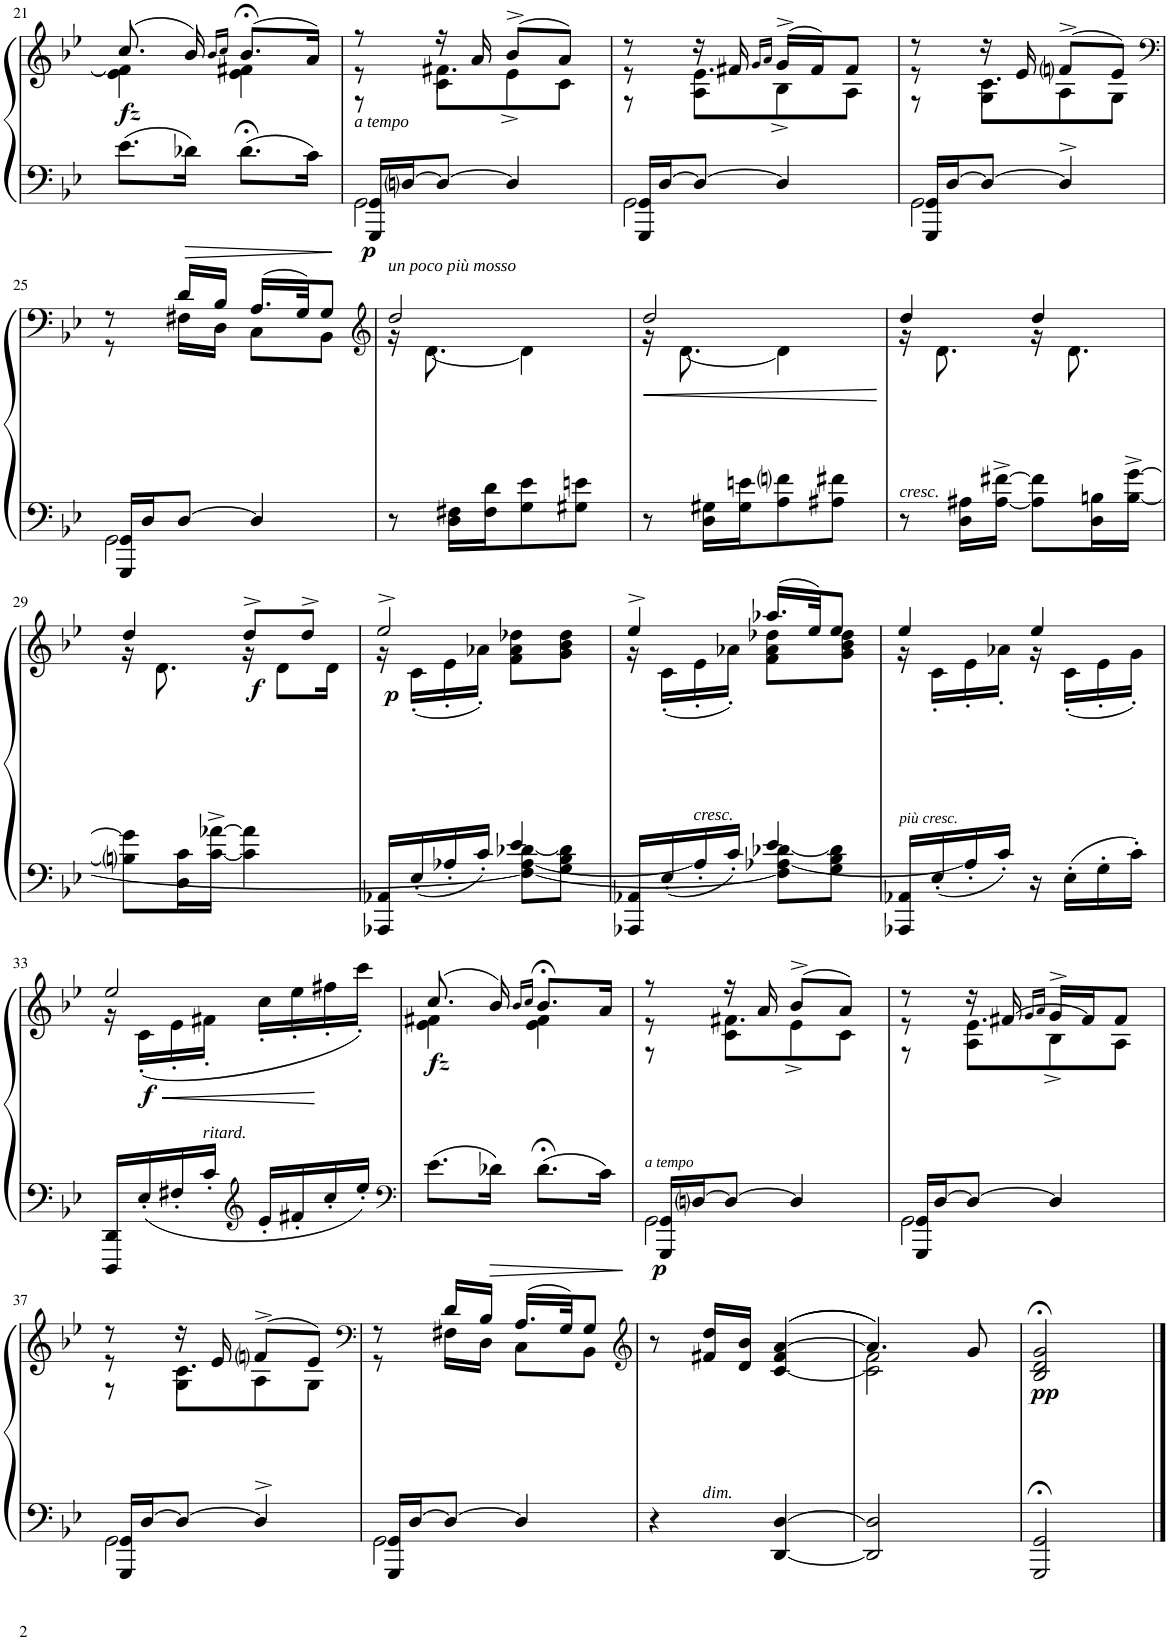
**kern	**kern	**dynam
*part1	*part1	*part1
*staff2	*staff1	*staff1/2
*I"Midi_1	*	*
!!LO:PB:g=z
*clefF4	*clefG2	*
*k[b-e-]	*k[b-e-]	*
*B-:	*B-:	*
*M2/4	*M2/4	*
=21	=21	=21
*^	*^	*
*	*	*	*^	*
!	!	!	!	!	!LO:DY:b
8.e-\L	2ryy	(8.cc/	4e-\ 4f#\]	2ryy	fz
!	!	!	!	!	!LO:HP:b=2
16d-X\Jk	.	16b-/)	.	.	>
.	.	16qb-/LL	.	.	.
.	.	16qcc/JJ	.	.	.
8.d-;<\L	.	(8.b-;</L	4e-\ 4f#X\	.	.
16c\Jk	.	16a/Jk)	.	.	.
=22	=22	=22	=22	=22	=22
!LO:TX:a:i:t=a tempo	!	!	!	!	!
!	!	!	!	!	!LO:DY:b=2
16GGG/ 16GG/LL	2GG\	8r	8r	8r	p
[16Dni/J	.	.	.	.	.
8D/J_	.	16r	8c\L	4.f#X\	.
.	.	16a/	.	.	.
4D/]	.	(8b-^/L	8e-^\	.	.
.	.	8a/J)	8c\J	.	.
=23	=23	=23	=23	=23	=23
16GGG/ 16GG/LL	2GG\	8r	8r	8r	.
[16D/J	.	.	.	.	.
8D/J_	.	16r	8A\L	4.e-\	.
.	.	16f#X/	.	.	.
.	.	16qg/LL	.	.	.
.	.	16qa/JJ	.	.	.
4D/]	.	(16g^/LL	8B-^\	.	.
.	.	16f#/J)	.	.	.
.	.	8f#/J	8A\J	.	.
=24	=24	=24	=24	=24	=24
16GGG/ 16GG/LL	2GG\	8r	8r	8r	.
[16D/J	.	.	.	.	.
8D/J_	.	16r	8G\L	4.c\	.
.	.	16e-/	.	.	.
4D^/]	.	(8fni^/L	8A\	.	.
.	.	8e-/J)	8G\J	.	.
*	*	*v	*v	*v	*
!!LO:LB:g=z
=25	=25	=25	=25
*	*	*clefF4	*
*	*	*^	*
16GGG/ 16GG/LL	2GG\	8r	8r	.
16D/J	.	.	.	.
[8D/J	.	16d/LL	16F#X\LL	.
.	.	16B-/JJ	16D\JJ	.
4D/]	.	(16.A/LL	8C\L	.
.	.	32G/JK)	.	.
.	.	8G/J	8BB-\J	.
=26	=26	=26	=26	=26
*	*	*clefG2	*	*
!	!	!LO:TX:a:i:t=un poco più mosso	!	!
8r	2ryy	2dd/	16r	.
.	.	.	[8.d\	.
16D\ 16F#X\LL	.	.	.	.
16F#\ 16d\J	.	.	.	.
8G\ 8e-\	.	.	4d\]	.
8G#X\ 8en\J	.	.	.	.
=27	=27	=27	=27	=27
!	!	!	!	!LO:HP:b
8r	2ryy	2dd/	16r	<
.	.	.	[8.d\	.
16D\ 16G#X\LL	.	.	.	.
16G#\ 16en\J	.	.	.	.
8A\ 8fni\	.	.	4d\]	.
8A#X\ 8f#X\J	.	.	.	.
*v	*v	*	*	*
*	*v	*v	*
.	.	]
=28	=28	=28
*^	*^	*
!	!	!LO:TX:b:i:t=cresc.	!	!
8r	2ryy	4dd/	16r	.
.	.	.	8.d\	.
16D\ 16A#X\LL	.	.	.	.
[16A#\^ [16f#X\^JJ	.	.	.	.
8A#\] 8f#\]L	.	4dd/	16r	.
.	.	.	8.d\	.
16D\ 16Bn\L	.	.	.	.
[16B\^ [16g\^JJ	.	.	.	.
!!LO:LB:g=z	!!
=29	=29	=29	=29	=29
8Bni\] 8g\]L	2ryy	4dd/	16r	.
.	.	.	8.d\	.
16D\ 16c\L	.	.	.	.
[16c\^ [16a-X\^JJ	.	.	.	.
!	!	!	!	!LO:DY:b
4c\] 4a-\]	.	8dd^/L	16r	f
.	.	.	8d\L	.
.	.	8dd^/J	.	.
.	.	.	16d\Jk	.
=30	=30	=30	=30	=30
!	!	!	!	!LO:DY:b
16AAA-X/ 16AA-X/LL	4ryy	2ee-^/	16r	p
16E-'/	.	.	(16c'\LL	.
16A-X'/	.	.	16e-'\	.
16c'/JJ	.	.	16a-X'\JJ)	.
4e-/	8F\_ [8A-\ [8d-X\L	.	8f\ 8a-\ 8dd-X\L	.
.	8G\ 8B-\ 8d-\]J	.	8g\ 8b-\ 8dd-\J	.
=31	=31	=31	=31	=31
16AAA-X/ 16AA-X/LL	4ryy	4ee-^/	16r	.
16E-'/	.	.	(16c'\LL	.
!	!	!	!LO:TX:b:i:t=cresc.	!
16A-'/]	.	.	16e-'\	.
16c'/JJ	.	.	16a-X'\JJ)	.
4e-/	8F\] [8A-X\ [8d-X\L	(16.aa-X/LL	8f\ 8a-\ 8dd-X\L	.
.	.	32ee-/JK)	.	.
.	8G\ 8B-\ 8d-\]J	8ee-/J	8g\ 8b-\ 8dd-\J	.
=32	=32	=32	=32	=32
!	!	!LO:TX:b:i:t=più cresc.	!	!
16AAA-X/ 16AA-X/LL	2ryy	4ee-/	16r	.
16E-'/	.	.	16c'\LL	.
16A-'/]	.	.	16e-'\	.
16c'/JJ	.	.	16a-X'\JJ	.
16r	.	4ee-/	16r	.
16E-'\LL	.	.	(16c'\LL	.
16G'\	.	.	16e-'\	.
16c'\JJ	.	.	16g'\JJ)	.
!!LO:LB:g=z
=33	=33	=33	=33	=33
*	*	*	*^	*
16DDD/ 16DD/LL	4ryy	2ee-/	16r	2ryy	.
!	!	!	!	!	!LO:HP:b
!	!	!	!	!	!LO:DY:n=1:b
16E-'/	.	.	(16c'\LL	.	< f
16F#X'/	.	.	16e-'\	.	.
!LO:TX:a:i:t=ritard.	!	!	!	!	!
16c'/JJ	.	.	16f#X'\JJ	.	.
*clefG2	*	*	*	*	*
16e-'/LL	4ryy	.	16cc'\LL	.	.
16f#X'/	.	.	16ee-'\	.	.
16cc'/	.	.	16ff#X'\	.	[
16ee-'/JJ	.	.	16ccc'\JJ)	.	.
=34	=34	=34	=34	=34	=34
*clefF4	*	*	*	*	*
!	!	!	!	!	!LO:DY:b
8.e-\L	2ryy	(8.cc/	4e-\ 4f#X\	2ryy	fz
16d-X\Jk	.	16b-/)	.	.	.
.	.	16qb-/LL	.	.	.
.	.	16qcc/JJ	.	.	.
8.d-;<\L	.	8.b-;</L	4e-\ 4f#\	.	.
16c\Jk	.	16a/Jk	.	.	.
*v	*v	*	*	*	*
*	*v	*v	*v	*
.	.	[
=35	=35	=35
*^	*^	*
*	*	*	*^	*
!	!	!LO:TX:b:i:t=a tempo	!	!	!
!	!	!	!	!	!LO:DY:b=2
16GGG/ 16GG/LL	2GG\	8r	8r	8r	p
[16Dni/J	.	.	.	.	.
8D/J_	.	16r	8c\L	4.f#X\	.
.	.	16a/	.	.	.
4D/]	.	(8b-^/L	8e-^\	.	.
.	.	8a/J)	8c\J	.	.
=36	=36	=36	=36	=36	=36
16GGG/ 16GG/LL	2GG\	8r	8r	8r	.
[16D/J	.	.	.	.	.
8D/J_	.	16r	8A\L	4.e-\	.
.	.	[16f#X/	.	.	.
.	.	16qg/LL	.	.	.
.	.	16qa/JJ	.	.	.
4D/]	.	16g^/LL	8B-^\	.	.
.	.	16f#/J]	.	.	.
.	.	8f#/J	8A\J	.	.
!!LO:LB:g=z	!!	!!
=37	=37	=37	=37	=37	=37
16GGG/ 16GG/LL	2GG\	8r	8r	8r	.
[16D/J	.	.	.	.	.
8D/J_	.	16r	8G\L	4.c\	.
.	.	16e-/	.	.	.
4D^/]	.	(8fni^/L	8A\	.	.
.	.	8e-/J)	8G\J	.	.
=38	=38	=38	=38	=38	=38
*	*	*clefF4	*	*	*
16GGG/ 16GG/LL	2GG\	8r	8r	2ryy	.
[16D/J	.	.	.	.	.
8D/J_	.	16d/LL	16F#X\LL	.	.
.	.	16B-/JJ	16D\JJ	.	.
4D/]	.	(16.A/LL	8C\L	.	.
.	.	32G/JK)	.	.	.
.	.	8G/J	8BB-\J	.	.
=39	=39	=39	=39	=39	=39
*	*	*clefG2	*	*	*
4r	2ryy	8r	2ryy	2ryy	.
!	!	!LO:TX:b:i:t=dim.	!	!	!
.	.	16f#X/ 16dd/LL	.	.	.
.	.	16d/ 16b-/JJ	.	.	.
[4DD/ [4D/	.	(([4c/ 4f#/ [4a/	.	.	.
=40	=40	=40	=40	=40	=40
2DD/] 2D/]	2ryy	4.a/]))	2c\] 2f\	2ryy	.
.	.	8g/	.	.	.
=41	=41	=41	=41	=41	=41
!	!	!	!	!	!LO:DY:b
2GGG/;< 2GG/;<	2ryy	2B-/;< 2d/;< 2g/;<	2ryy	2ryy	pp
*v	*v	*	*	*	*
*	*v	*v	*v	*
==	==	==
*-	*-	*-
